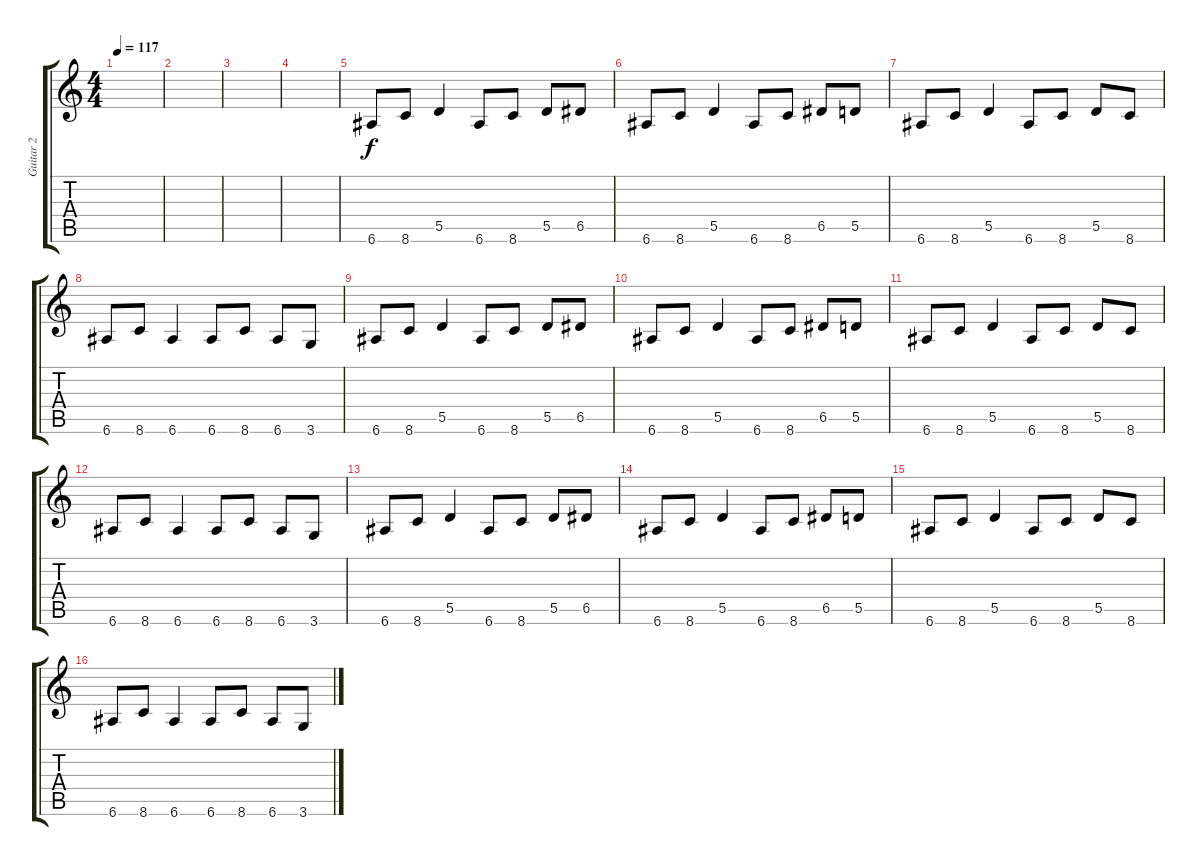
\track ("Guitar 2" "Guitar 2") {instrument acousticguitarnylon}
\staff {score tabs}
\tuning (E4 B3 G3 D3 A2 E2) {hide}
\ts (4 4)
\tempo 117
\clef g2
\ks c
|
|
|
|
6.6.8 8.6.8 5.5.4 6.6.8 8.6.8 5.5.8 6.5.8 |
6.6.8 8.6.8 5.5.4 6.6.8 8.6.8 6.5.8 5.5.8 |
6.6.8 8.6.8 5.5.4 6.6.8 8.6.8 5.5.8 8.6.8 |
6.6.8 8.6.8 6.6.4 6.6.8 8.6.8 6.6.8 3.6.8 |
6.6.8 8.6.8 5.5.4 6.6.8 8.6.8 5.5.8 6.5.8 |
6.6.8 8.6.8 5.5.4 6.6.8 8.6.8 6.5.8 5.5.8 |
6.6.8 8.6.8 5.5.4 6.6.8 8.6.8 5.5.8 8.6.8 |
6.6.8 8.6.8 6.6.4 6.6.8 8.6.8 6.6.8 3.6.8 |
6.6.8 8.6.8 5.5.4 6.6.8 8.6.8 5.5.8 6.5.8 |
6.6.8 8.6.8 5.5.4 6.6.8 8.6.8 6.5.8 5.5.8 |
6.6.8 8.6.8 5.5.4 6.6.8 8.6.8 5.5.8 8.6.8 |
6.6.8 8.6.8 6.6.4 6.6.8 8.6.8 6.6.8 3.6.8
